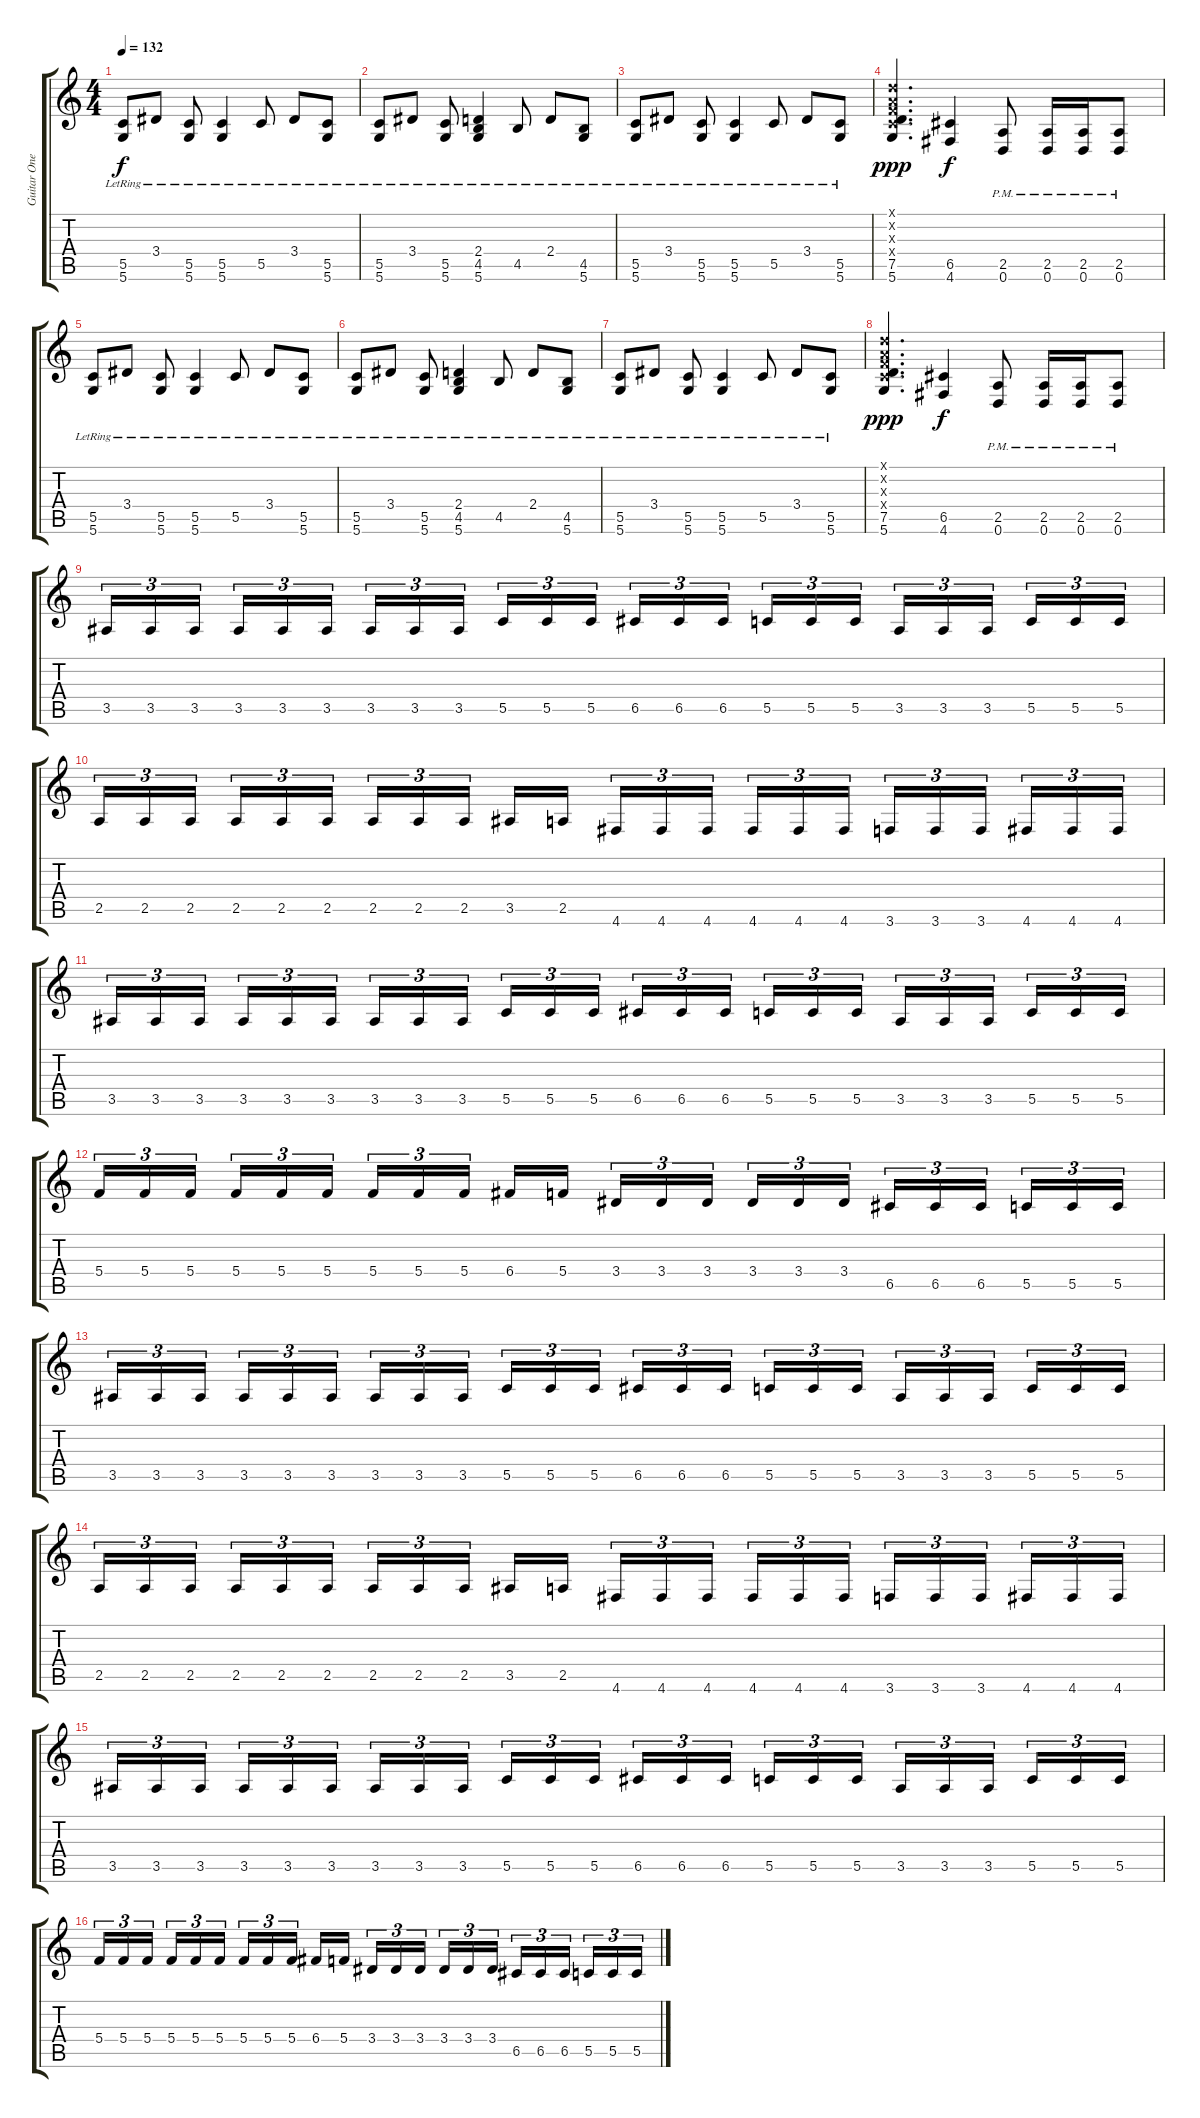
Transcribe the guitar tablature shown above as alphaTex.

\track ("Guitar One" "Guitar One") {instrument overdrivenguitar}
\staff {score tabs}
\tuning (D4 A3 F3 C3 G2 D2) {hide}
\ts (4 4)
\tempo 132
\clef g2
\ks c
(5.5{lr} 5.6{lr}).8{dy f} 3.4{lr}.8 (5.5{lr} 5.6{lr}).8 (5.5{lr} 5.6{lr}).4 5.5{lr}.8 3.4{lr}.8 (5.5{lr} 5.6{lr}).8 |
(5.5{lr} 5.6{lr}).8 3.4{lr}.8 (5.5{lr} 5.6{lr}).8 (2.4 4.5{lr} 5.6{lr}).4 4.5{lr}.8 2.4{lr}.8 (4.5{lr} 5.6{lr}).8 |
(5.5{lr} 5.6{lr}).8 3.4{lr}.8 (5.5{lr} 5.6{lr}).8 (5.5{lr} 5.6{lr}).4 5.5{lr}.8 3.4{lr}.8 (5.5{lr} 5.6{lr}).8 |
(0.1{x} 0.2{x} 0.3{x} 0.4{x} 7.5 5.6).4{d dy ppp} (6.5 4.6).4{dy f} (2.5{pm} 0.6{pm}).8 (2.5{pm} 0.6{pm}).16 (2.5{pm} 0.6{pm}).16 (2.5{pm} 0.6{pm}).8 |
(5.5{lr} 5.6{lr}).8 3.4{lr}.8 (5.5{lr} 5.6{lr}).8 (5.5{lr} 5.6{lr}).4 5.5{lr}.8 3.4{lr}.8 (5.5{lr} 5.6{lr}).8 |
(5.5{lr} 5.6{lr}).8 3.4{lr}.8 (5.5{lr} 5.6{lr}).8 (2.4 4.5{lr} 5.6{lr}).4 4.5{lr}.8 2.4{lr}.8 (4.5{lr} 5.6{lr}).8 |
(5.5{lr} 5.6{lr}).8 3.4{lr}.8 (5.5{lr} 5.6{lr}).8 (5.5{lr} 5.6{lr}).4 5.5{lr}.8 3.4{lr}.8 (5.5{lr} 5.6{lr}).8 |
(0.1{x} 0.2{x} 0.3{x} 0.4{x} 7.5 5.6).4{d dy ppp} (6.5 4.6).4{dy f} (2.5{pm} 0.6{pm}).8 (2.5{pm} 0.6{pm}).16 (2.5{pm} 0.6{pm}).16 (2.5{pm} 0.6{pm}).8 |
3.5.16{tu (3 2)} 3.5.16{tu (3 2)} 3.5.16{tu (3 2) beam splitsecondary} 3.5.16{tu (3 2)} 3.5.16{tu (3 2)} 3.5.16{tu (3 2)} 3.5.16{tu (3 2)} 3.5.16{tu (3 2)} 3.5.16{tu (3 2) beam splitsecondary} 5.5.16{tu (3 2)} 5.5.16{tu (3 2)} 5.5.16{tu (3 2)} 6.5.16{tu (3 2)} 6.5.16{tu (3 2)} 6.5.16{tu (3 2) beam splitsecondary} 5.5.16{tu (3 2)} 5.5.16{tu (3 2)} 5.5.16{tu (3 2)} 3.5.16{tu (3 2)} 3.5.16{tu (3 2)} 3.5.16{tu (3 2) beam splitsecondary} 5.5.16{tu (3 2)} 5.5.16{tu (3 2)} 5.5.16{tu (3 2)} |
2.5.16{tu (3 2)} 2.5.16{tu (3 2)} 2.5.16{tu (3 2) beam splitsecondary} 2.5.16{tu (3 2)} 2.5.16{tu (3 2)} 2.5.16{tu (3 2)} 2.5.16{tu (3 2)} 2.5.16{tu (3 2)} 2.5.16{tu (3 2) beam splitsecondary} 3.5.16 2.5.16 4.6.16{tu (3 2)} 4.6.16{tu (3 2)} 4.6.16{tu (3 2) beam splitsecondary} 4.6.16{tu (3 2)} 4.6.16{tu (3 2)} 4.6.16{tu (3 2)} 3.6.16{tu (3 2)} 3.6.16{tu (3 2)} 3.6.16{tu (3 2) beam splitsecondary} 4.6.16{tu (3 2)} 4.6.16{tu (3 2)} 4.6.16{tu (3 2)} |
3.5.16{tu (3 2)} 3.5.16{tu (3 2)} 3.5.16{tu (3 2) beam splitsecondary} 3.5.16{tu (3 2)} 3.5.16{tu (3 2)} 3.5.16{tu (3 2)} 3.5.16{tu (3 2)} 3.5.16{tu (3 2)} 3.5.16{tu (3 2) beam splitsecondary} 5.5.16{tu (3 2)} 5.5.16{tu (3 2)} 5.5.16{tu (3 2)} 6.5.16{tu (3 2)} 6.5.16{tu (3 2)} 6.5.16{tu (3 2) beam splitsecondary} 5.5.16{tu (3 2)} 5.5.16{tu (3 2)} 5.5.16{tu (3 2)} 3.5.16{tu (3 2)} 3.5.16{tu (3 2)} 3.5.16{tu (3 2) beam splitsecondary} 5.5.16{tu (3 2)} 5.5.16{tu (3 2)} 5.5.16{tu (3 2)} |
5.4.16{tu (3 2)} 5.4.16{tu (3 2)} 5.4.16{tu (3 2) beam splitsecondary} 5.4.16{tu (3 2)} 5.4.16{tu (3 2)} 5.4.16{tu (3 2)} 5.4.16{tu (3 2)} 5.4.16{tu (3 2)} 5.4.16{tu (3 2) beam splitsecondary} 6.4.16 5.4.16 3.4.16{tu (3 2)} 3.4.16{tu (3 2)} 3.4.16{tu (3 2) beam splitsecondary} 3.4.16{tu (3 2)} 3.4.16{tu (3 2)} 3.4.16{tu (3 2)} 6.5.16{tu (3 2)} 6.5.16{tu (3 2)} 6.5.16{tu (3 2) beam splitsecondary} 5.5.16{tu (3 2)} 5.5.16{tu (3 2)} 5.5.16{tu (3 2)} |
3.5.16{tu (3 2)} 3.5.16{tu (3 2)} 3.5.16{tu (3 2) beam splitsecondary} 3.5.16{tu (3 2)} 3.5.16{tu (3 2)} 3.5.16{tu (3 2)} 3.5.16{tu (3 2)} 3.5.16{tu (3 2)} 3.5.16{tu (3 2) beam splitsecondary} 5.5.16{tu (3 2)} 5.5.16{tu (3 2)} 5.5.16{tu (3 2)} 6.5.16{tu (3 2)} 6.5.16{tu (3 2)} 6.5.16{tu (3 2) beam splitsecondary} 5.5.16{tu (3 2)} 5.5.16{tu (3 2)} 5.5.16{tu (3 2)} 3.5.16{tu (3 2)} 3.5.16{tu (3 2)} 3.5.16{tu (3 2) beam splitsecondary} 5.5.16{tu (3 2)} 5.5.16{tu (3 2)} 5.5.16{tu (3 2)} |
2.5.16{tu (3 2)} 2.5.16{tu (3 2)} 2.5.16{tu (3 2) beam splitsecondary} 2.5.16{tu (3 2)} 2.5.16{tu (3 2)} 2.5.16{tu (3 2)} 2.5.16{tu (3 2)} 2.5.16{tu (3 2)} 2.5.16{tu (3 2) beam splitsecondary} 3.5.16 2.5.16 4.6.16{tu (3 2)} 4.6.16{tu (3 2)} 4.6.16{tu (3 2) beam splitsecondary} 4.6.16{tu (3 2)} 4.6.16{tu (3 2)} 4.6.16{tu (3 2)} 3.6.16{tu (3 2)} 3.6.16{tu (3 2)} 3.6.16{tu (3 2) beam splitsecondary} 4.6.16{tu (3 2)} 4.6.16{tu (3 2)} 4.6.16{tu (3 2)} |
3.5.16{tu (3 2)} 3.5.16{tu (3 2)} 3.5.16{tu (3 2) beam splitsecondary} 3.5.16{tu (3 2)} 3.5.16{tu (3 2)} 3.5.16{tu (3 2)} 3.5.16{tu (3 2)} 3.5.16{tu (3 2)} 3.5.16{tu (3 2) beam splitsecondary} 5.5.16{tu (3 2)} 5.5.16{tu (3 2)} 5.5.16{tu (3 2)} 6.5.16{tu (3 2)} 6.5.16{tu (3 2)} 6.5.16{tu (3 2) beam splitsecondary} 5.5.16{tu (3 2)} 5.5.16{tu (3 2)} 5.5.16{tu (3 2)} 3.5.16{tu (3 2)} 3.5.16{tu (3 2)} 3.5.16{tu (3 2) beam splitsecondary} 5.5.16{tu (3 2)} 5.5.16{tu (3 2)} 5.5.16{tu (3 2)} |
5.4.16{tu (3 2)} 5.4.16{tu (3 2)} 5.4.16{tu (3 2) beam splitsecondary} 5.4.16{tu (3 2)} 5.4.16{tu (3 2)} 5.4.16{tu (3 2)} 5.4.16{tu (3 2)} 5.4.16{tu (3 2)} 5.4.16{tu (3 2) beam splitsecondary} 6.4.16 5.4.16 3.4.16{tu (3 2)} 3.4.16{tu (3 2)} 3.4.16{tu (3 2) beam splitsecondary} 3.4.16{tu (3 2)} 3.4.16{tu (3 2)} 3.4.16{tu (3 2)} 6.5.16{tu (3 2)} 6.5.16{tu (3 2)} 6.5.16{tu (3 2) beam splitsecondary} 5.5.16{tu (3 2)} 5.5.16{tu (3 2)} 5.5.16{tu (3 2)}
